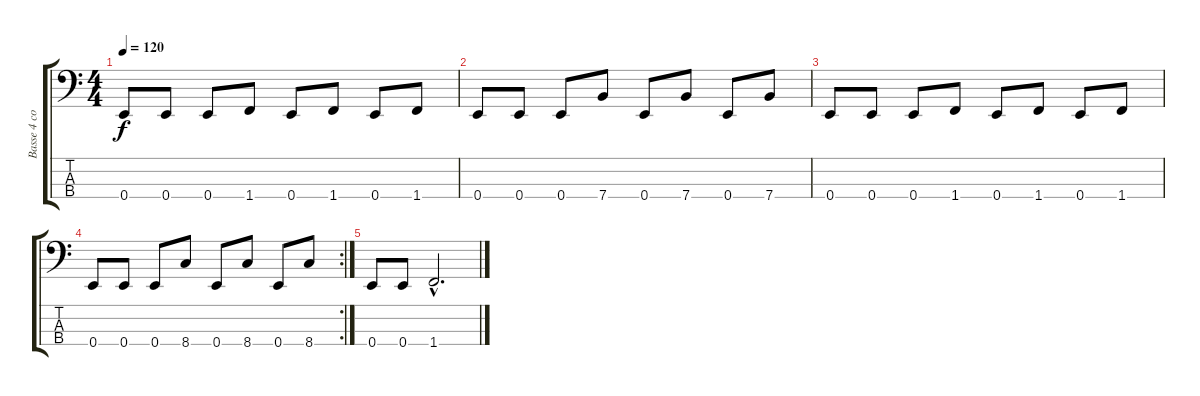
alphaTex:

\track ("Basse 4 cordes E2" "Basse 4 co") {instrument electricbasspick}
\staff {score tabs}
\tuning (G2 D2 A1 E1) {hide}
\ts (4 4)
\tempo 120
\clef f4
\ks c
0.4.8{dy f} 0.4.8 0.4.8 1.4.8 0.4.8 1.4.8 0.4.8 1.4.8 |
0.4.8 0.4.8 0.4.8 7.4.8 0.4.8 7.4.8 0.4.8 7.4.8 |
0.4.8 0.4.8 0.4.8 1.4.8 0.4.8 1.4.8 0.4.8 1.4.8 |
\rc 2
0.4.8 0.4.8 0.4.8 8.4.8 0.4.8 8.4.8 0.4.8 8.4.8 |
0.4.8 0.4.8 1.4{hac}.2{d}
